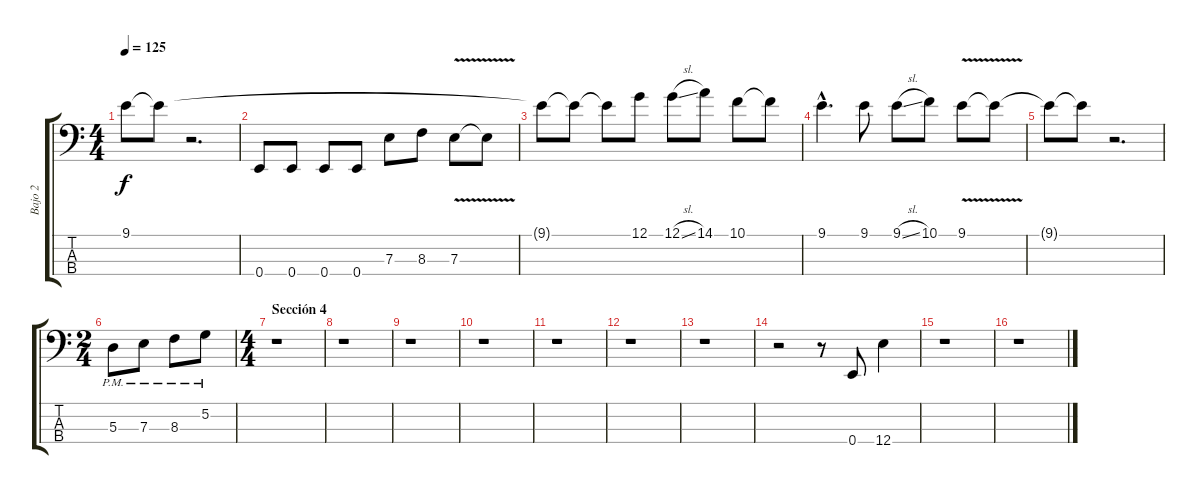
\track ("Bajo 2" "Bajo 2") {instrument electricbassfinger}
\staff {score tabs}
\tuning (G2 D2 A1 E1) {hide}
\ts (4 4)
\tempo 125
\clef f4
\ks c
9.1{t}.8{dy f} 9.1{t}.8 r.2{d} |
0.4.8 0.4.8 0.4.8 0.4.8 7.3.8 8.3.8 7.3{v}.8 7.3{t}.8 |
9.1{t}.8 9.1{t}.8 9.1{t}.8 12.1.8 12.1{sl}.8 14.1.8 10.1.8 10.1{t}.8 |
9.1{hac}.4{d} 9.1.8 9.1{sl}.8 10.1.8 9.1{v}.8 9.1{t}.8 |
9.1{t}.8 9.1{t}.8 r.2{d} |
\ts (2 4)
5.3{pm}.8 7.3{pm}.8 8.3{pm}.8 5.2{pm}.8 |
\ts (4 4)
\section ("" "Sección 4")
r.1 |
r.1 |
r.1 |
r.1 |
r.1 |
r.1 |
r.1 |
r.2 r.8 0.4.8 12.4.4 |
r.1 |
r.1
